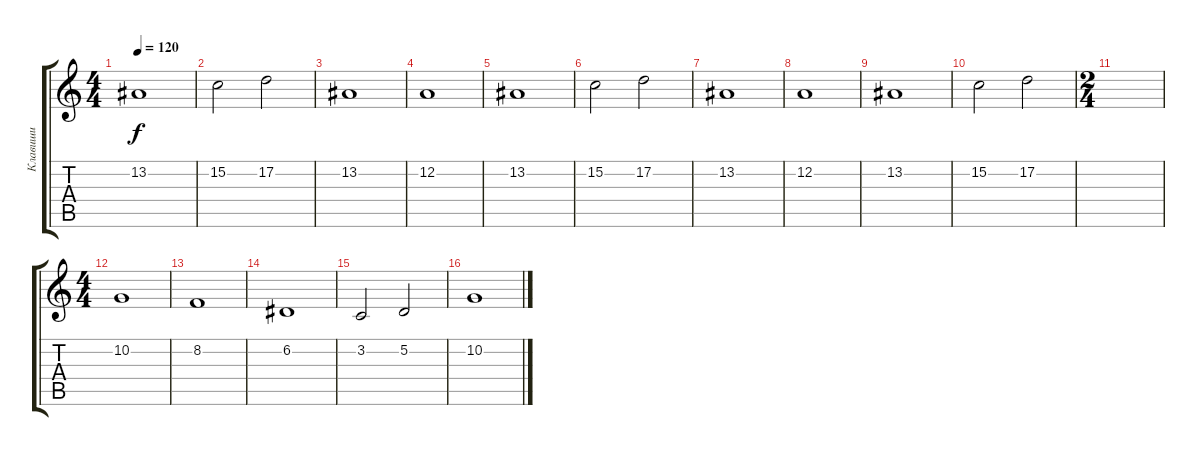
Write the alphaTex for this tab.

\track ("Клавиши" "Клавиши") {instrument stringensemble2}
\staff {score tabs}
\tuning (D4 A3 F3 C3 G2 C2) {hide}
\ts (4 4)
\tempo 120
\clef g2
\ks c
13.2.1{dy f} |
15.2.2 17.2.2 |
13.2.1 |
12.2.1 |
13.2.1 |
15.2.2 17.2.2 |
13.2.1 |
12.2.1 |
13.2.1 |
15.2.2 17.2.2 |
\ts (2 4)
|
\ts (4 4)
10.2.1 |
8.2.1 |
6.2.1 |
3.2.2 5.2.2 |
10.2.1
